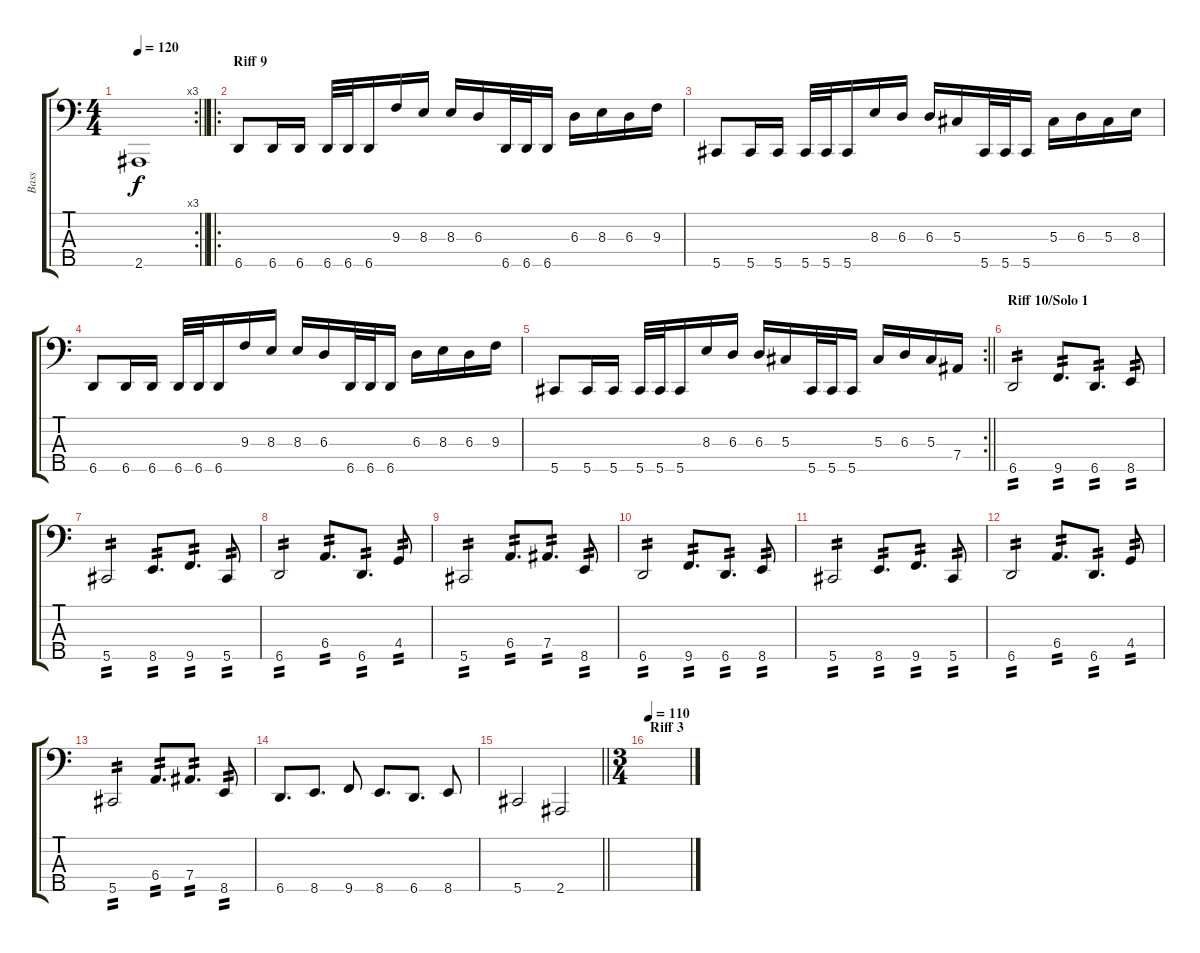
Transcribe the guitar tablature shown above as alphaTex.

\track ("Bass" "Bass") {instrument electricbassfinger}
\staff {score tabs}
\tuning (Gb2 Db2 Ab1 Eb1 Ab0) {hide}
\rc 3
\ts (4 4)
\tempo 120
\clef f4
\barLineRight lightlight
\ks c
2.5.1{dy f} |
\ro
\section ("" "Riff 9")
6.5.8 6.5.16 6.5.16 6.5.32 6.5.32 6.5.16 9.3.16 8.3.16 8.3.16 6.3.16 6.5.32 6.5.32 6.5.16 6.3.16 8.3.16 6.3.16 9.3.16 |
5.5.8 5.5.16 5.5.16 5.5.32 5.5.32 5.5.16 8.3.16 6.3.16 6.3.16 5.3.16 5.5.32 5.5.32 5.5.16 5.3.16 6.3.16 5.3.16 8.3.16 |
6.5.8 6.5.16 6.5.16 6.5.32 6.5.32 6.5.16 9.3.16 8.3.16 8.3.16 6.3.16 6.5.32 6.5.32 6.5.16 6.3.16 8.3.16 6.3.16 9.3.16 |
\rc 2
\barLineRight lightlight
5.5.8 5.5.16 5.5.16 5.5.32 5.5.32 5.5.16 8.3.16 6.3.16 6.3.16 5.3.16 5.5.32 5.5.32 5.5.16 5.3.16 6.3.16 5.3.16 7.4.16 |
\section ("" "Riff 10/Solo 1")
6.5.2{tp 2} 9.5.8{d tp 2} 6.5.8{d tp 2} 8.5.8{tp 2} |
5.5.2{tp 2} 8.5.8{d tp 2} 9.5.8{d tp 2} 5.5.8{tp 2} |
6.5.2{tp 2} 6.4.8{d tp 2} 6.5.8{d tp 2} 4.4.8{tp 2} |
5.5.2{tp 2} 6.4.8{d tp 2} 7.4.8{d tp 2} 8.5.8{tp 2} |
6.5.2{tp 2} 9.5.8{d tp 2} 6.5.8{d tp 2} 8.5.8{tp 2} |
5.5.2{tp 2} 8.5.8{d tp 2} 9.5.8{d tp 2} 5.5.8{tp 2} |
6.5.2{tp 2} 6.4.8{d tp 2} 6.5.8{d tp 2} 4.4.8{tp 2} |
5.5.2{tp 2} 6.4.8{d tp 2} 7.4.8{d tp 2} 8.5.8{tp 2} |
6.5.8{d} 8.5.8{d} 9.5.8 8.5.8{d} 6.5.8{d} 8.5.8 |
\barLineRight lightlight
5.5.2 2.5.2 |
\ts (3 4)
\section ("" "Riff 3")
\tempo 110
